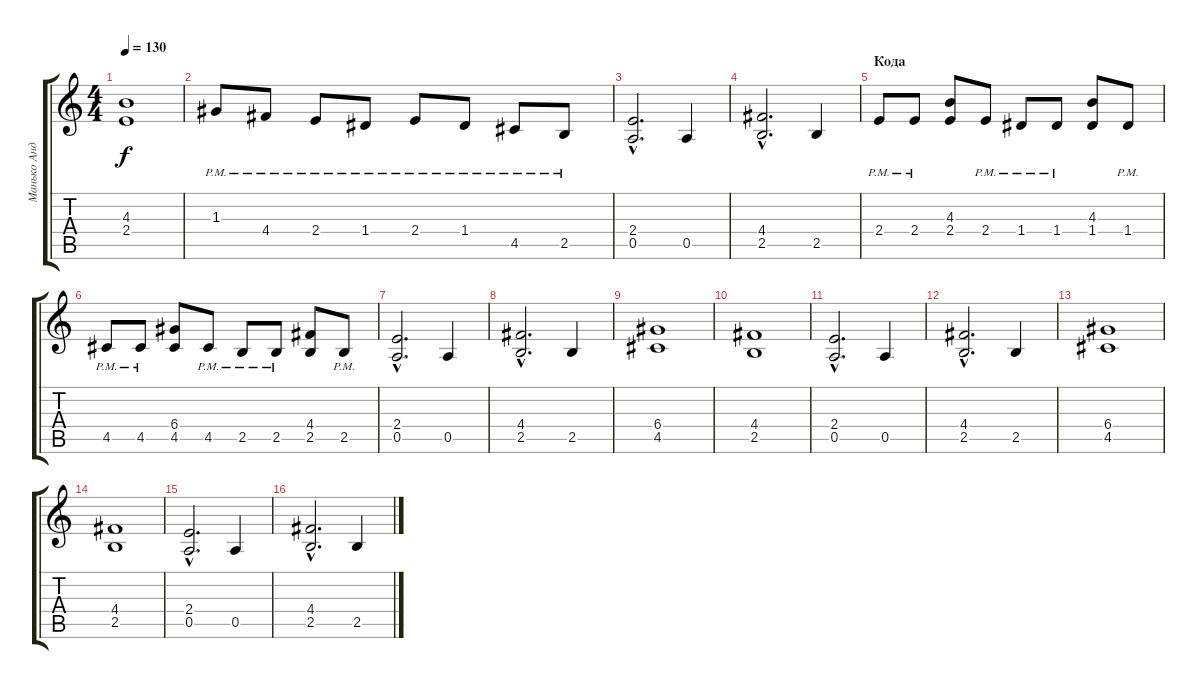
\track ("Манько Андрей" "Манько Анд") {instrument distortionguitar}
\staff {score tabs}
\tuning (E4 B3 G3 D3 A2 E2) {hide}
\ts (4 4)
\tempo 130
\clef g2
\ks c
(4.3 2.4).1{dy f} |
1.3{pm}.8 4.4{pm}.8 2.4{pm}.8 1.4{pm}.8 2.4{pm}.8 1.4{pm}.8 4.5{pm}.8 2.5{pm}.8 |
(2.4{hac} 0.5{hac}).2{d} 0.5.4 |
(4.4{hac} 2.5{hac}).2{d} 2.5.4 |
\section ("" "Кода")
2.4{pm}.8 2.4{pm}.8 (4.3 2.4).8 2.4{pm}.8 1.4{pm}.8 1.4{pm}.8 (4.3 1.4).8 1.4{pm}.8 |
4.5{pm}.8 4.5{pm}.8 (6.4 4.5).8 4.5{pm}.8 2.5{pm}.8 2.5{pm}.8 (4.4 2.5).8 2.5{pm}.8 |
(2.4{hac} 0.5{hac}).2{d} 0.5.4 |
(4.4{hac} 2.5{hac}).2{d} 2.5.4 |
(6.4 4.5).1 |
(4.4 2.5).1 |
(2.4{hac} 0.5{hac}).2{d} 0.5.4 |
(4.4{hac} 2.5{hac}).2{d} 2.5.4 |
(6.4 4.5).1 |
(4.4 2.5).1 |
(2.4{hac} 0.5{hac}).2{d} 0.5.4 |
(4.4{hac} 2.5{hac}).2{d} 2.5.4
